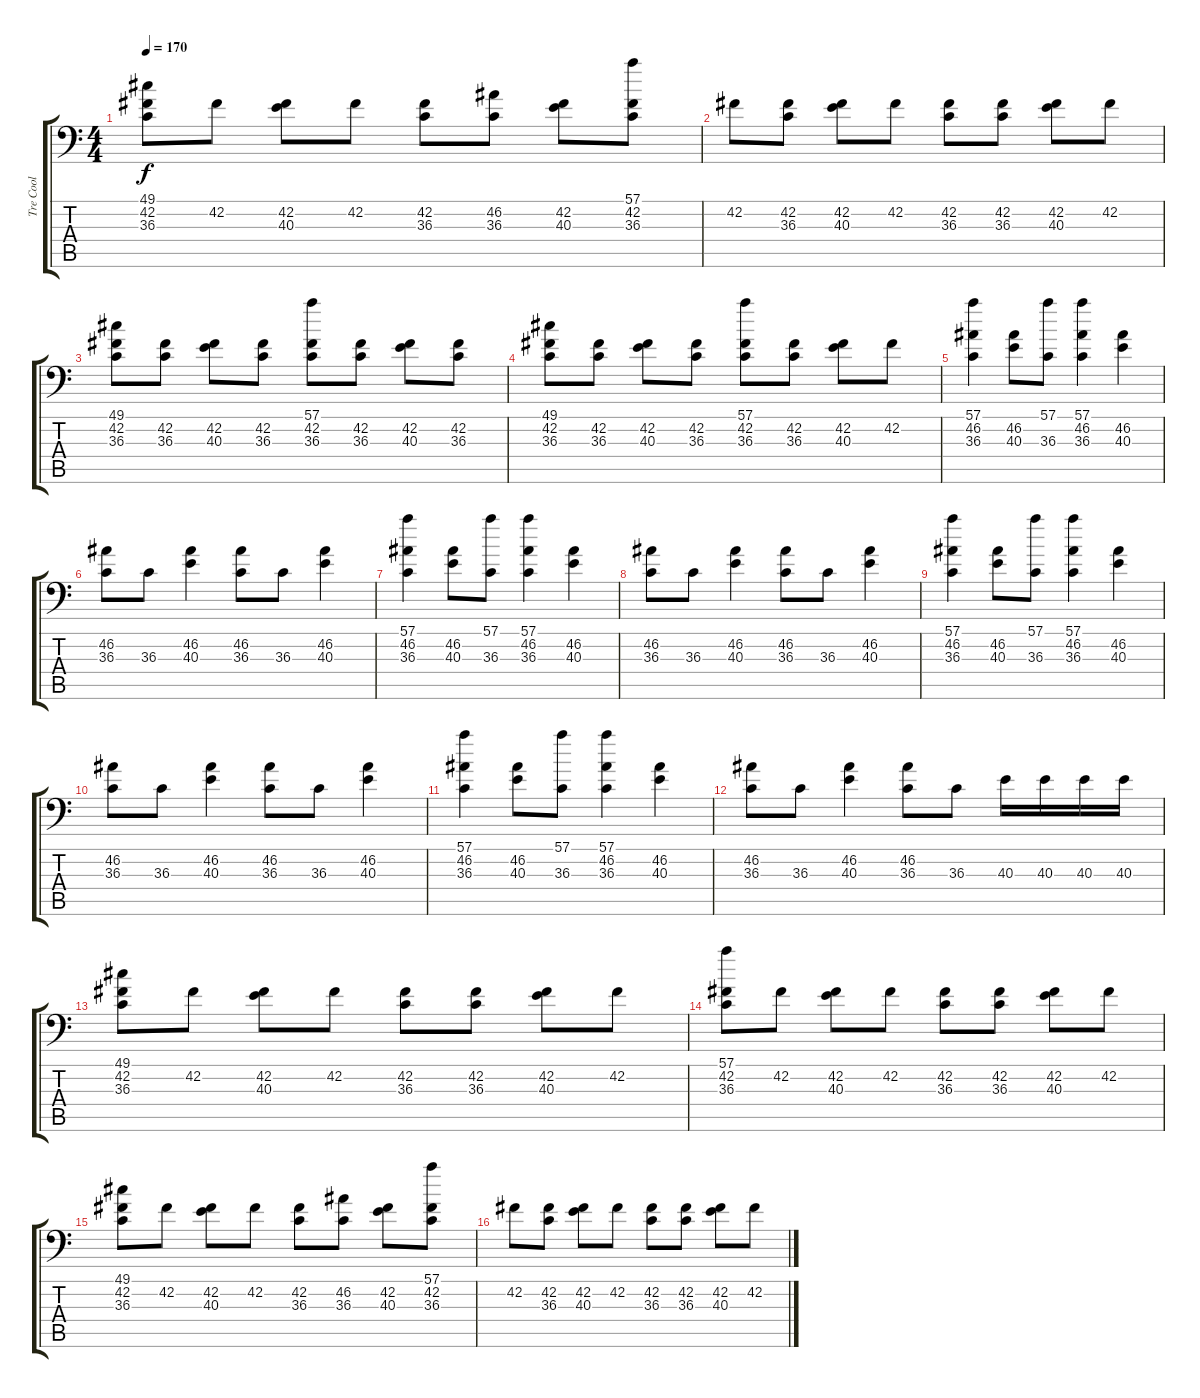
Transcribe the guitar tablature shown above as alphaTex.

\track ("Tre Cool" "Tre Cool") {instrument acousticgrandpiano}
\staff {score tabs}
\tuning (C-1 C-1 C-1 C-1 C-1 C-1) {hide}
\ts (4 4)
\tempo 170
\clef f4
\ks c
(49.1 42.2 36.3).8{dy f} 42.2.8 (42.2 40.3).8 42.2.8 (42.2 36.3).8 (46.2 36.3).8 (42.2 40.3).8 (57.1 42.2 36.3).8 |
42.2.8 (42.2 36.3).8 (42.2 40.3).8 42.2.8 (42.2 36.3).8 (42.2 36.3).8 (42.2 40.3).8 42.2.8 |
(49.1 42.2 36.3).8 (42.2 36.3).8 (42.2 40.3).8 (42.2 36.3).8 (57.1 42.2 36.3).8 (42.2 36.3).8 (42.2 40.3).8 (42.2 36.3).8 |
(49.1 42.2 36.3).8 (42.2 36.3).8 (42.2 40.3).8 (42.2 36.3).8 (57.1 42.2 36.3).8 (42.2 36.3).8 (42.2 40.3).8 42.2.8 |
(57.1 46.2 36.3).4 (46.2 40.3).8 (57.1 36.3).8 (57.1 46.2 36.3).4 (46.2 40.3).4 |
(46.2 36.3).8 36.3.8 (46.2 40.3).4 (46.2 36.3).8 36.3.8 (46.2 40.3).4 |
(57.1 46.2 36.3).4 (46.2 40.3).8 (57.1 36.3).8 (57.1 46.2 36.3).4 (46.2 40.3).4 |
(46.2 36.3).8 36.3.8 (46.2 40.3).4 (46.2 36.3).8 36.3.8 (46.2 40.3).4 |
(57.1 46.2 36.3).4 (46.2 40.3).8 (57.1 36.3).8 (57.1 46.2 36.3).4 (46.2 40.3).4 |
(46.2 36.3).8 36.3.8 (46.2 40.3).4 (46.2 36.3).8 36.3.8 (46.2 40.3).4 |
(57.1 46.2 36.3).4 (46.2 40.3).8 (57.1 36.3).8 (57.1 46.2 36.3).4 (46.2 40.3).4 |
(46.2 36.3).8 36.3.8 (46.2 40.3).4 (46.2 36.3).8 36.3.8 40.3.16 40.3.16 40.3.16 40.3.16 |
(49.1 42.2 36.3).8 42.2.8 (42.2 40.3).8 42.2.8 (42.2 36.3).8 (42.2 36.3).8 (42.2 40.3).8 42.2.8 |
(57.1 42.2 36.3).8 42.2.8 (42.2 40.3).8 42.2.8 (42.2 36.3).8 (42.2 36.3).8 (42.2 40.3).8 42.2.8 |
(49.1 42.2 36.3).8 42.2.8 (42.2 40.3).8 42.2.8 (42.2 36.3).8 (46.2 36.3).8 (42.2 40.3).8 (57.1 42.2 36.3).8 |
42.2.8 (42.2 36.3).8 (42.2 40.3).8 42.2.8 (42.2 36.3).8 (42.2 36.3).8 (42.2 40.3).8 42.2.8
